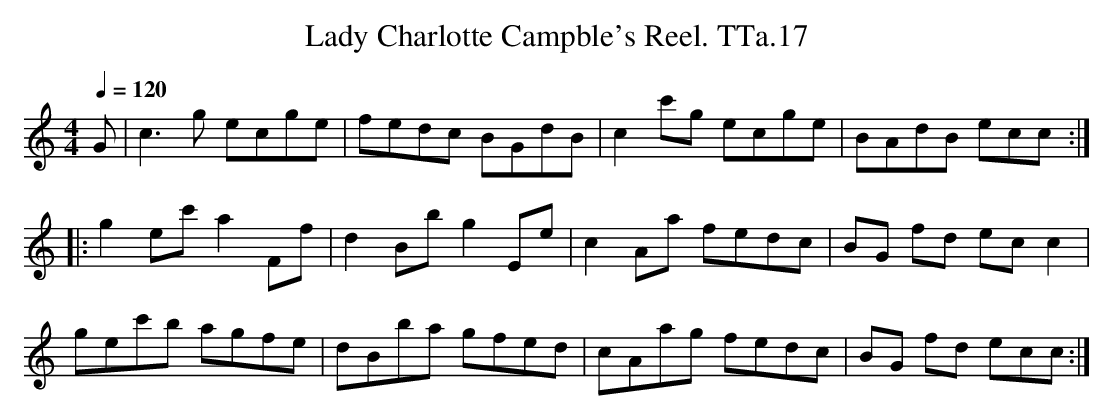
X:1
T:Lady Charlotte Campble's Reel. TTa.17
M:4/4
L:1/8
Q:1/4=120
K:C
G|c3g ecge|fedc BGdB|c2c'g ecge|BAdB ecc:|
|:g2ec'a2Ff|d2Bbg2Ee|c2Aa fedc|BG fd ec c2|
gec'b agfe|dBba gfed|cAag fedc|BG fd ecc:|
